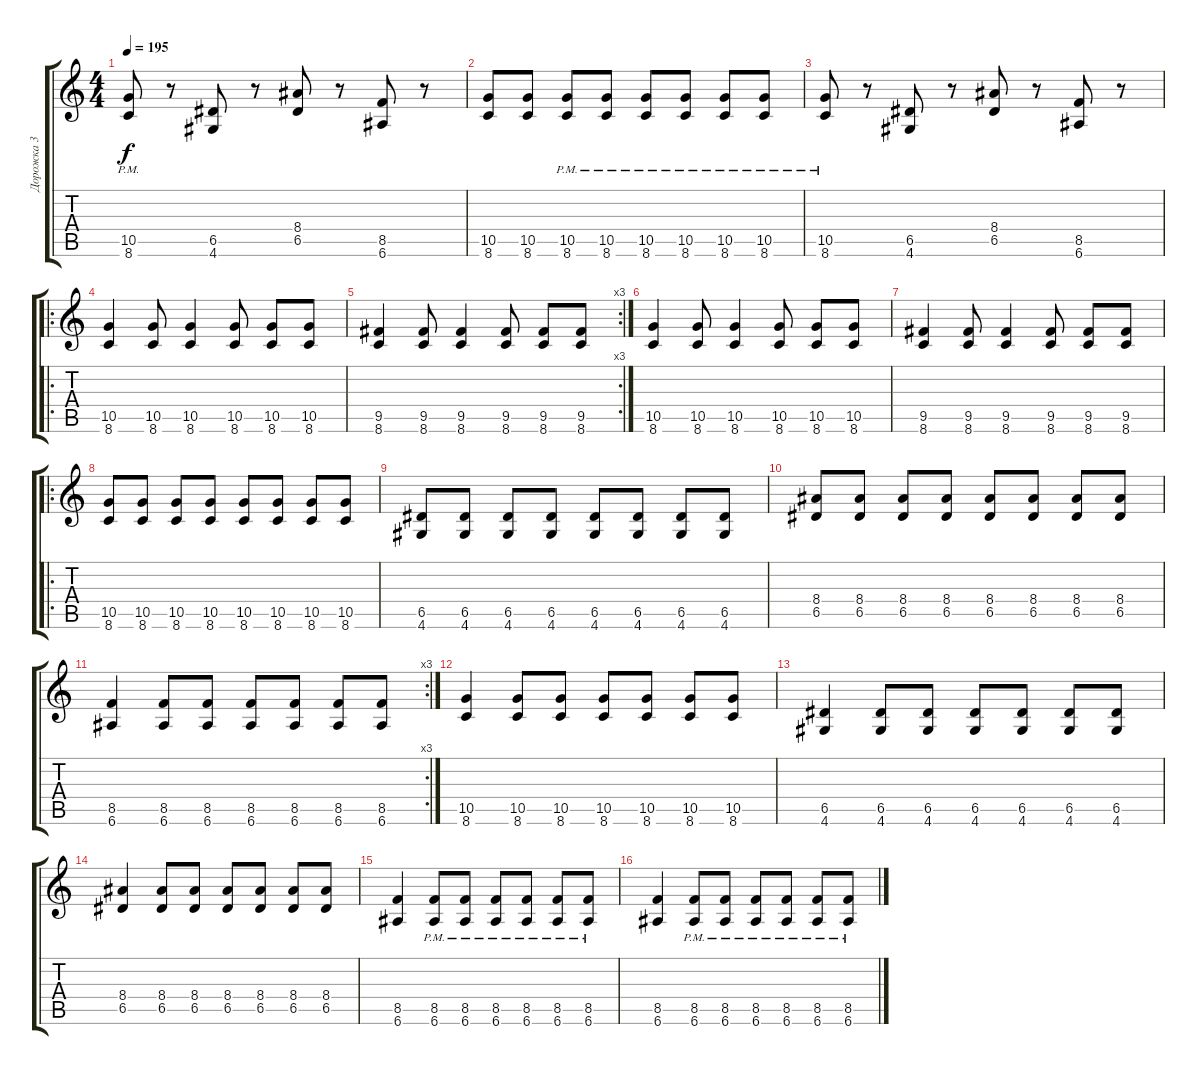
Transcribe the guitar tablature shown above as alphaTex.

\track ("Дорожка 3" "Дорожка 3") {instrument distortionguitar}
\staff {score tabs}
\tuning (E4 B3 G3 D3 A2 E2) {hide}
\ts (4 4)
\tempo 195
\clef g2
\ks c
(10.5{pm} 8.6{pm}).8{dy f} r.8 (6.5 4.6).8 r.8 (8.4 6.5).8 r.8 (8.5 6.6).8 r.8 |
(10.5 8.6).8 (10.5 8.6).8 (10.5{pm} 8.6{pm}).8 (10.5{pm} 8.6{pm}).8 (10.5{pm} 8.6{pm}).8 (10.5{pm} 8.6{pm}).8 (10.5{pm} 8.6{pm}).8 (10.5 8.6{pm}).8 |
(10.5{pm} 8.6{pm}).8 r.8 (6.5 4.6).8 r.8 (8.4 6.5).8 r.8 (8.5 6.6).8 r.8 |
\ro
(10.5 8.6).4 (10.5 8.6).8 (10.5 8.6).4 (10.5 8.6).8 (10.5 8.6).8 (10.5 8.6).8 |
\rc 3
(9.5 8.6).4 (9.5 8.6).8 (9.5 8.6).4 (9.5 8.6).8 (9.5 8.6).8 (9.5 8.6).8 |
(10.5 8.6).4 (10.5 8.6).8 (10.5 8.6).4 (10.5 8.6).8 (10.5 8.6).8 (10.5 8.6).8 |
(9.5 8.6).4 (9.5 8.6).8 (9.5 8.6).4 (9.5 8.6).8 (9.5 8.6).8 (9.5 8.6).8 |
\ro
(10.5 8.6).8 (10.5 8.6).8 (10.5 8.6).8 (10.5 8.6).8 (10.5 8.6).8 (10.5 8.6).8 (10.5 8.6).8 (10.5 8.6).8 |
(6.5 4.6).8 (6.5 4.6).8 (6.5 4.6).8 (6.5 4.6).8 (6.5 4.6).8 (6.5 4.6).8 (6.5 4.6).8 (6.5 4.6).8 |
(8.4 6.5).8 (8.4 6.5).8 (8.4 6.5).8 (8.4 6.5).8 (8.4 6.5).8 (8.4 6.5).8 (8.4 6.5).8 (8.4 6.5).8 |
\rc 3
(8.5 6.6).4 (8.5 6.6).8 (8.5 6.6).8 (8.5 6.6).8 (8.5 6.6).8 (8.5 6.6).8 (8.5 6.6).8 |
(10.5 8.6).4 (10.5 8.6).8 (10.5 8.6).8 (10.5 8.6).8 (10.5 8.6).8 (10.5 8.6).8 (10.5 8.6).8 |
(6.5 4.6).4 (6.5 4.6).8 (6.5 4.6).8 (6.5 4.6).8 (6.5 4.6).8 (6.5 4.6).8 (6.5 4.6).8 |
(8.4 6.5).4 (8.4 6.5).8 (8.4 6.5).8 (8.4 6.5).8 (8.4 6.5).8 (8.4 6.5).8 (8.4 6.5).8 |
(8.5 6.6).4 (8.5{pm} 6.6{pm}).8 (8.5{pm} 6.6{pm}).8 (8.5{pm} 6.6{pm}).8 (8.5{pm} 6.6{pm}).8 (8.5{pm} 6.6).8 (8.5{pm} 6.6{pm}).8 |
(8.5 6.6).4 (8.5{pm} 6.6{pm}).8 (8.5{pm} 6.6{pm}).8 (8.5{pm} 6.6{pm}).8 (8.5{pm} 6.6{pm}).8 (8.5{pm} 6.6{pm}).8 (8.5{pm} 6.6{pm}).8
